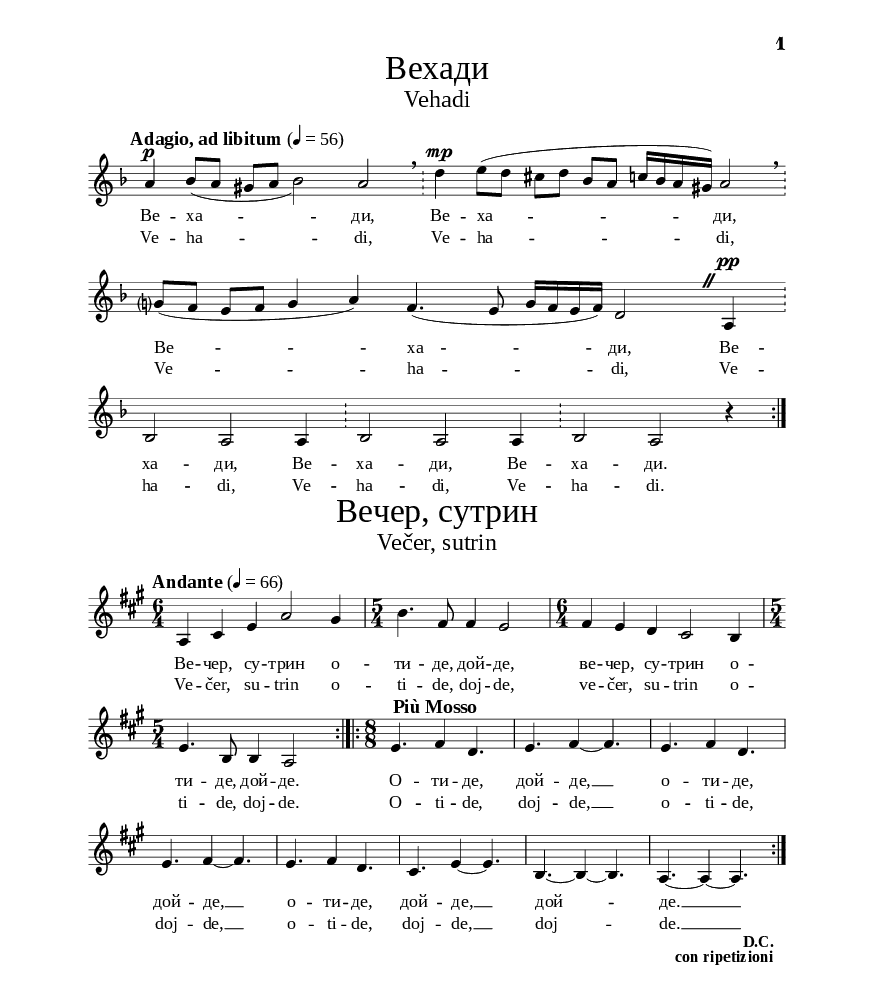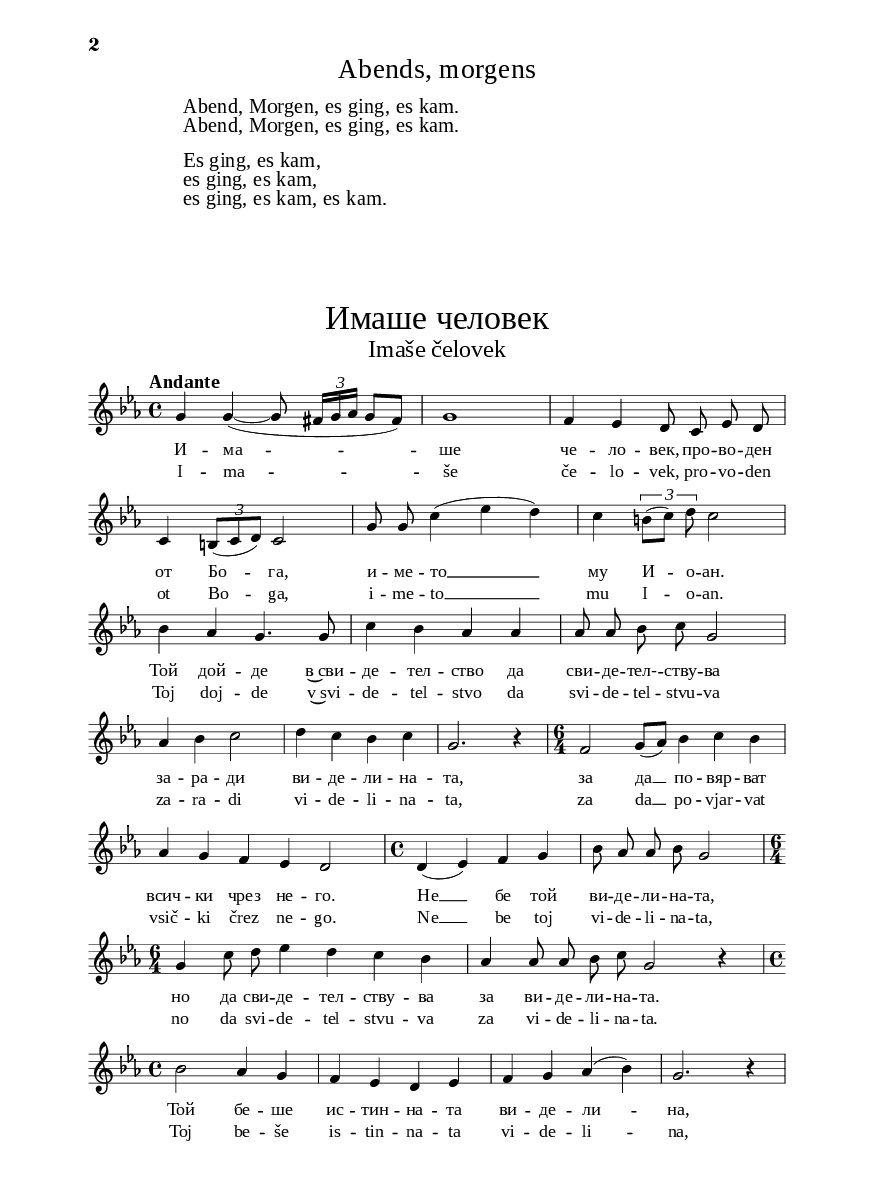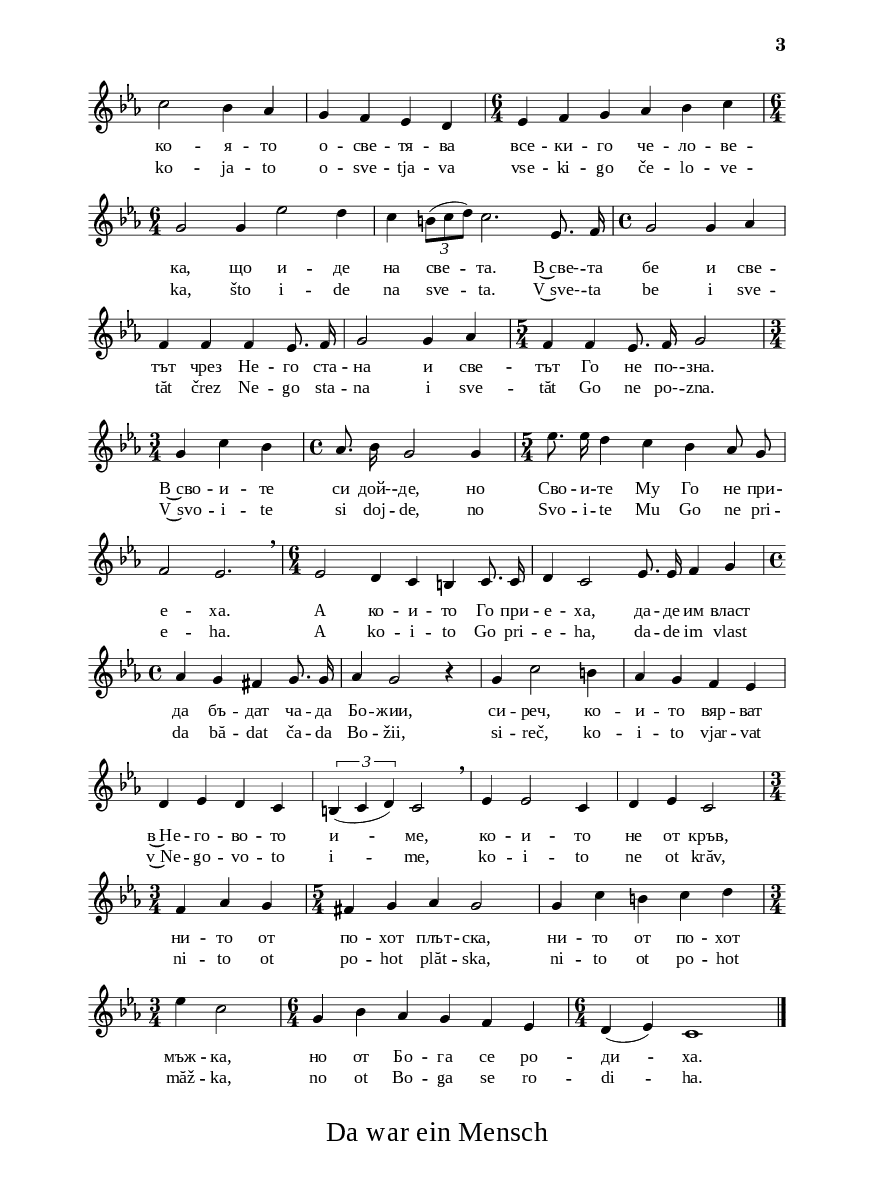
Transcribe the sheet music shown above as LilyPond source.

\version "2.24.3"

% include paper part and global functions
\include "include/globals.ily"

\bookpart {
  \label #'ref083_1
  \tocItem \markup "Вехади – Vehadi"
  \include "include/bookpart-paper.ily"
  \score {
    \include "include/score-layout.ily"

    \new Voice \absolute {
      \clef treble
      \key d \minor
      \tempoFunc "Adagio, ad libitum" 4 "56"
      \override Staff.BarLine.gap = 0.5
      \autoBeamOff
      \omit Score.TimeSignature
      \cadenzaOn % allows custom bar lines



      \slurDown a'4^\p bes'8 [ ( a'] gis' [a'] bes'2 ) \slurNeutral a' \bar "!"  \breathe  d''4^\mp  e''8 ( [d''] cis'' [d''] bes' [a'] c''16 [bes' a' gis'!] ) a'2 \bar "!" \breathe \break |

      \time 10/4 g'?8 ([ f'] e' [f'] g'4 a' ) f'4. ( e'8 g'16 [f' e' f'] ) d'2
      \override BreathingSign.text = \markup {
        \musicglyph "scripts.caesura.straight"
      }
      \breathe
      a4^\pp \bar "!" \break |


      bes2 a2 a4 \bar "!"  bes2 a a4  \bar "!"  bes2 a r4
      \bar ":|." \break
    }

    \addlyrics {
      Ве -- ха -- ди, Ве -- ха -- ди, Ве -- ха -- ди,
      Ве -- ха -- ди, Ве -- ха -- ди, Ве -- ха -- ди.
    }
    \addlyrics {
      Ve -- ha -- di, Ve -- ha -- di, Ve -- ha -- di,
      Ve -- ha -- di, Ve -- ha -- di, Ve -- ha -- di.
    }
    \header {
      title = \titleFunc "Вехади" "Vehadi"
    }

    \midi{}

  } % score
  %

  \include "include/bookpart-paper.ily"
  \label #'ref083_2
  \tocItem \markup "Вечер, сутрин – Večer, sutrin"
  \score {
    \include "include/score-layout.ily"

    \new Voice \absolute {
      \clef treble
      \key a \major
      \time 6/4
      \tempoFunc "Andante" 4 "66"
      \autoBeamOff

      a4 cis' e' a'2 gis'4 |  \time 5/4  b'4. fis'8 fis'4 e'2 | \time 6/4  fis'4 e' d' cis'2 b4 \break |

      \time 5/4  e'4. b8 b4 a2 | \bar ":|.|:" \time 8/8 \tempo  "      Più Mosso"

      e'4. fis'4 d'4. | e'4. fis'4 ~ fis'4. | e'4. fis'4 d'4. \break |

      e'4. fis'4 ~ fis'4. |e'4. fis'4 d'4. | cis'4. e'4 ~ e'4. | b4. ~ b4 ~ b4. | a4. ~ a4 ~ a4. | \bar ":|."


    }

    \addlyrics {
      Ве -- чер,
      су -- трин о -- ти -- де, дой -- де, ве -- чер,
      су -- трин о -- ти -- де, дой -- де. О -- ти --
      де, дой -- де, __ о -- ти -- де, дой -- де, __ о -- ти
      -- де, дой -- де, __ дой -- де. __}
      \addlyrics {
        Ve -- čer,
        su -- trin o -- ti -- de, doj -- de, ve -- čer,
        su -- trin o -- ti -- de, doj -- de. O -- ti --
        de, doj -- de, __ o -- ti -- de, doj -- de, __ o -- ti
        -- de, doj -- de, __ doj -- de. __}
        \header {
          title = \titleFunc "Вечер, сутрин" "Večer, sutrin"
        }

        \midi{}

      } % score

      \markup \dc-two "D.C." "con ripetizioni"

      \pageBreak

      % include foreign translation(s) of the song
      \version "2.24.3"

\markup \fill-line { \fontsize #deTitleFontSize "Abends, morgens" }

\markup \null
\markup \null
\markup \fontsize #deCoupletFontSize {
  \hspace #10
  \override #`(baseline-skip . ,deCoupletBaselineSkip)



  \column {
    \line { "   " Abend, Morgen, es ging, es kam. }
    \line { "   " Abend, Morgen, es ging, es kam.}
     \line { "   " }
    \line { "   " Es ging, es kam,}
    \line { "   " es ging, es kam,}
    \line { "   " es ging, es kam, es kam.}

  }
}



      \markup \empty-three
      \markup \empty-three
      \include "include/bookpart-paper.ily"
      \label #'ref083_3
      \tocItem \markup "Имаше человек  – Imaše čelovek"
      \score {
        \include "include/score-layout.ily"

        \new Voice \absolute {
          \clef treble
          \key c \minor
          \time 4/4
          \tempo "Andante"

          \autoBeamOff
          g'4  g' ( ~ g'8 \times 2/3  { fis'16 [g'16 as'] } g'8 [ fis'] ) | g'1 | f'4 es' d'8 c' es' d' \break |

          c'4  \times 2/3  { b8 ( [c' d'8] )  } c'2 | g'8 g' c''4 ( es'' d'' ) | \tupletUp c''4 \tuplet 3/2 { b'8 ([ c''] ) d''8 } c''2 \break \tupletNeutral |

          bes'4 as' g'4. g'8 | c''4 bes' as' as' | as'8 as' bes' c'' g'2 \break |

          as'4 bes' c''2 |  d''4 c'' bes' c'' | g'2. r4 |  \time 6/4  f'2 g'8 [( as' )] bes'4 c'' bes' \break |

          as'4 g' f' es' d'2 | \time 4/4  d'4 ( es' ) f' g' | bes'8 as' as' bes' g'2 \break |

          \time 6/4  g'4 c''8 d'' es''4 d'' c'' bes' | as'4 as'8 as' bes' c'' g'2 r4 \break |

          \time 4/4  bes'2 as'4 g' | f'4 es' d' es' | f'4 g' as' ( bes' ) | g'2. r4 \break |

          c''2 bes'4 as' | g'4 f' es' d' | \time 6/4  es'4 f' g' as' bes' c'' | \break

          \time 6/4  g'2 g'4 es''2 d''4 | c''4  \times 2/3  { b'8 ( [c'' d''8] ) } c''2.  es'8. f'16 \noBeam | \time 4/4  g'2 g'4 as' \break |

          f'4 f' f' es'8. f'16 | g'2 g'4 as' | \time 5/4  f'4 f' es'8. f'16 g'2 \break |

          \time 3/4  g'4 c'' bes' | \time 4/4  as'8. bes'16 g'2 g'4 | \time 5/4  es''8. es''16 d''4 c'' bes' as'8 g' \break |

          f'2 es'2. \breathe | \time 6/4  es'2 d'4 c' b c'8. c'16 | d'4 c'2 es'8. es'16 f'4 g' \break |

          \time 4/4  as'4 g' fis' g'8. g'16 \noBeam | as'4 g'2 r4 | g'4 c''2 b'4 | as'4 g' f' es' \break |

          d'4 es' d' c' | \times 2/3  {
            b4 ( c'4 d' )} c'2 \breathe | es'4 es'2 c'4 | d'4 es' c'2 \break |

            \time 3/4  f'4 as' g' | \time 5/4  fis'4 g' as' g'2 | g'4 c'' b' c'' d'' \break |

            \time 3/4  es''4 c''2 | \time 6/4  g'4 bes' as' g' f' es' | \time 6/4  d'4 ( es' ) c'1 | \bar "|."
          }

          \addlyrics {
            И -- ма --
            ше че -- ло -- век, про -- во -- ден от Бо --
            га, и -- ме -- то __ му И -- о -- ан. Той дой --
            де в~сви -- де -- тел -- ство да сви -- де -- "тел-"
            -- ству -- ва за -- ра -- ди ви -- де -- ли -- на
            -- та, за да __ по -- вяр -- ват всич -- ки чрез не
            -- го. Не __ бе той ви -- де -- ли -- на -- та, но
            да сви -- де -- тел -- ству -- ва за ви -- де --
            ли -- на -- та. Той бе -- ше ис -- тин -- на --
            та ви -- де -- ли -- на, ко -- я -- то о -- све
            -- тя -- ва все -- ки -- го че -- ло -- ве -- ка,
            що и -- де на све -- та. "В~све-" -- та бе и све
            -- тът чрез Не -- го ста -- на и све -- тът Го
            не "по-" -- зна. В~сво -- и -- те си "дой-" -- де, но
            Сво -- и -- те Му Го не при -- е -- ха. А ко
            -- и -- то Го при -- е -- ха, да -- де им власт
            да бъ -- дат ча -- да Бо -- жии, си -- реч, ко
            -- и -- то вяр -- ват в~Не -- го -- во -- то и --
            ме, ко -- и -- то не от кръв, ни -- то от по
            -- хот плът -- ска, ни -- то от по -- хот мъж --
            ка, но от Бо -- га се ро -- ди -- ха.}
            \addlyrics {
              I -- ma --
              še če -- lo -- vek, pro -- vo -- den ot Bo --
              ga, i -- me -- to __ mu I -- o -- an. Toj doj --
              de v~svi -- de -- tel -- stvo da svi -- de -- tel
              -- stvu -- va za -- ra -- di vi -- de -- li -- na
              -- ta, za da __ po -- vjar -- vat vsič -- ki črez ne
              -- go. Ne __ be toj vi -- de -- li -- na -- ta, no
              da svi -- de -- tel -- stvu -- va za vi -- de --
              li -- na -- ta. Toj be -- še is -- tin -- na --
              ta vi -- de -- li -- na, ko -- ja -- to o -- sve
              -- tja -- va vse -- ki -- go če -- lo -- ve -- ka,
              što i -- de na sve -- ta. "V~sve-" -- ta be i sve
              -- tăt črez Ne -- go sta -- na i sve -- tăt Go
              ne "po-" -- zna. V~svo -- i -- te si doj -- de, no
              Svo -- i -- te Mu Go ne pri -- e -- ha. A ko
              -- i -- to Go pri -- e -- ha, da -- de im vlast
              da bă -- dat ča -- da Bo -- žii, si -- reč, ko
              -- i -- to vjar -- vat v~Ne -- go -- vo -- to i --
              me, ko -- i -- to ne ot krăv, ni -- to ot po
              -- hot plăt -- ska, ni -- to ot po -- hot măž --
              ka, no ot Bo -- ga se ro -- di -- ha.}

              \header {
                title = \titleFunc "Имаше человек" "Imaše čelovek"
              }

              \midi{}

            } % score

            \markup \empty-two

            % include foreign translation(s) of the song
            \version "2.24.3"

\markup \fill-line { \fontsize #deTitleFontSize "Da war ein Mensch" }
\markup \null
\markup \null
\markup \fontsize #deCoupletFontSize {
  \hspace #12
  \override #`(baseline-skip . ,deCoupletBaselineSkip)

  \column {

    \line { " " Da war ein Mensch, von Gott gesandt,  }

    \line { " " sein Name: Johannes. }

    \line { " " Dieser kam zum Zeugnis,  }

    \line { " " dass er zeugte von dem Licht, }

    \line { " " damit alle durch ihn glaubten. }

    \line { " " Er war nicht das Licht,  }

    \line { " " sondern er kam, dass er zeugte von dem Licht. }

    \line { " " Er war das wahrhaftige Licht,  }

    \line { " " das jeden Menschen erleuchtet, }

    \line { " " der in die Welt kommt. }

    \line { " " Er war in der Welt }

    \line { " " und die Welt wurde durch ihn }

    \line { " " und die Welt kannte ihn nicht. }

    \line { " " Er kam in das Seine }

    \line { " " und die Seinen nahmen ihn nicht an; }

    \line { " " so viele ihn aber aufnahmen, denen gab er Macht, }

    \line { " " Kinder Gottes zu werden, }

    \line { " " denen, die an seinen Namen glauben; }

    \line { " " die nicht aus Geblüt,  }

    \line { " " auch nicht aus dem Willen des Fleisches,  }

    \line { " " auch nicht aus dem Willen des Mannes,  }

    \line { " " sondern aus Gott geboren sind.  }

  }
}
%}










%---------------------------------------------------------------------


          } % bookpart
